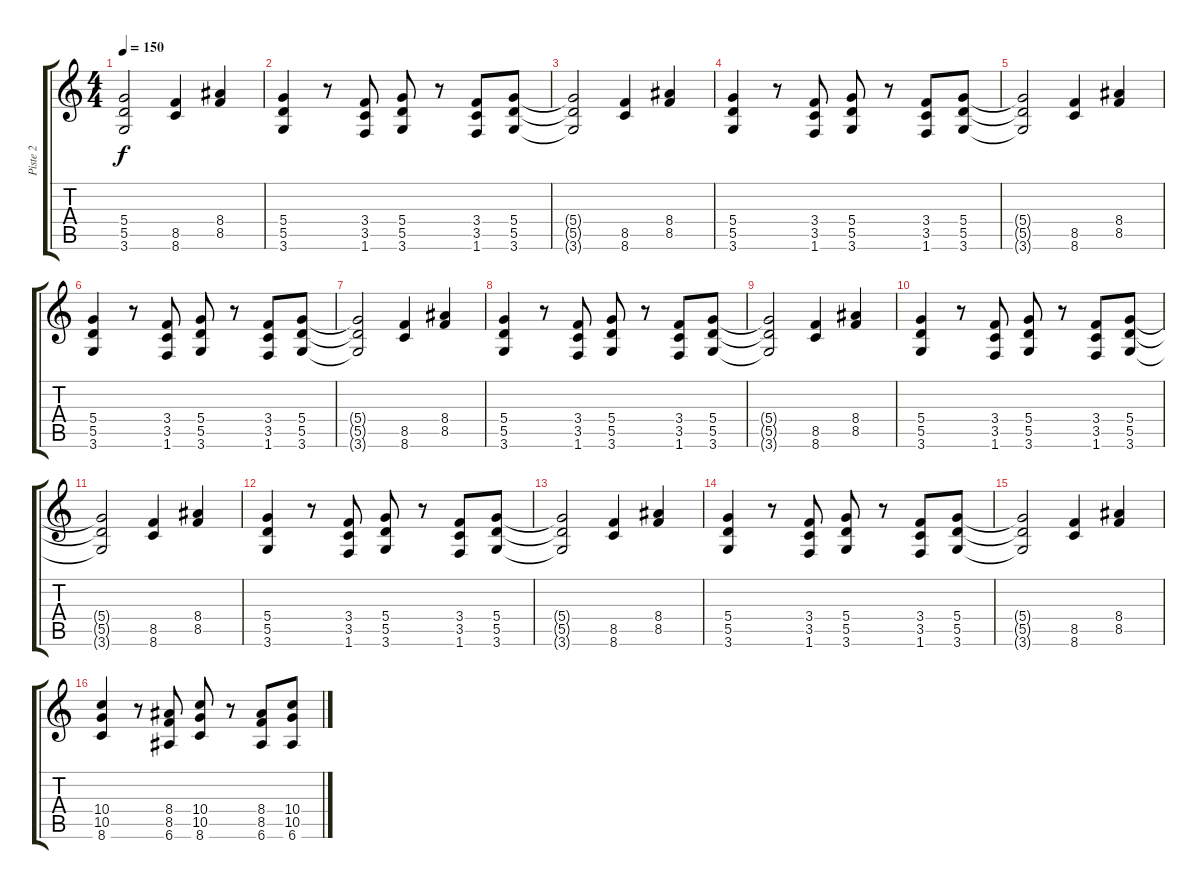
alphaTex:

\track ("Piste 2" "Piste 2") {instrument overdrivenguitar}
\staff {score tabs}
\tuning (E4 B3 G3 D3 A2 E2) {hide}
\ts (4 4)
\tempo 150
\clef g2
\ks c
(5.4{t} 5.5{t} 3.6{t}).2{dy f} (8.5 8.6).4 (8.4 8.5).4 |
(5.4 5.5 3.6).4 r.8 (3.4 3.5 1.6).8 (5.4 5.5 3.6).8 r.8 (3.4 3.5 1.6).8 (5.4 5.5 3.6).8 |
(5.4{t} 5.5{t} 3.6{t}).2 (8.5 8.6).4 (8.4 8.5).4 |
(5.4 5.5 3.6).4 r.8 (3.4 3.5 1.6).8 (5.4 5.5 3.6).8 r.8 (3.4 3.5 1.6).8 (5.4 5.5 3.6).8 |
(5.4{t} 5.5{t} 3.6{t}).2 (8.5 8.6).4 (8.4 8.5).4 |
(5.4 5.5 3.6).4 r.8 (3.4 3.5 1.6).8 (5.4 5.5 3.6).8 r.8 (3.4 3.5 1.6).8 (5.4 5.5 3.6).8 |
(5.4{t} 5.5{t} 3.6{t}).2 (8.5 8.6).4 (8.4 8.5).4 |
(5.4 5.5 3.6).4 r.8 (3.4 3.5 1.6).8 (5.4 5.5 3.6).8 r.8 (3.4 3.5 1.6).8 (5.4 5.5 3.6).8 |
(5.4{t} 5.5{t} 3.6{t}).2 (8.5 8.6).4 (8.4 8.5).4 |
(5.4 5.5 3.6).4 r.8 (3.4 3.5 1.6).8 (5.4 5.5 3.6).8 r.8 (3.4 3.5 1.6).8 (5.4 5.5 3.6).8 |
(5.4{t} 5.5{t} 3.6{t}).2 (8.5 8.6).4 (8.4 8.5).4 |
(5.4 5.5 3.6).4 r.8 (3.4 3.5 1.6).8 (5.4 5.5 3.6).8 r.8 (3.4 3.5 1.6).8 (5.4 5.5 3.6).8 |
(5.4{t} 5.5{t} 3.6{t}).2 (8.5 8.6).4 (8.4 8.5).4 |
(5.4 5.5 3.6).4 r.8 (3.4 3.5 1.6).8 (5.4 5.5 3.6).8 r.8 (3.4 3.5 1.6).8 (5.4 5.5 3.6).8 |
(5.4{t} 5.5{t} 3.6{t}).2 (8.5 8.6).4 (8.4 8.5).4 |
(10.4 10.5 8.6).4 r.8 (8.4 8.5 6.6).8 (10.4 10.5 8.6).8 r.8 (8.4 8.5 6.6).8 (10.4 10.5 6.6).8
